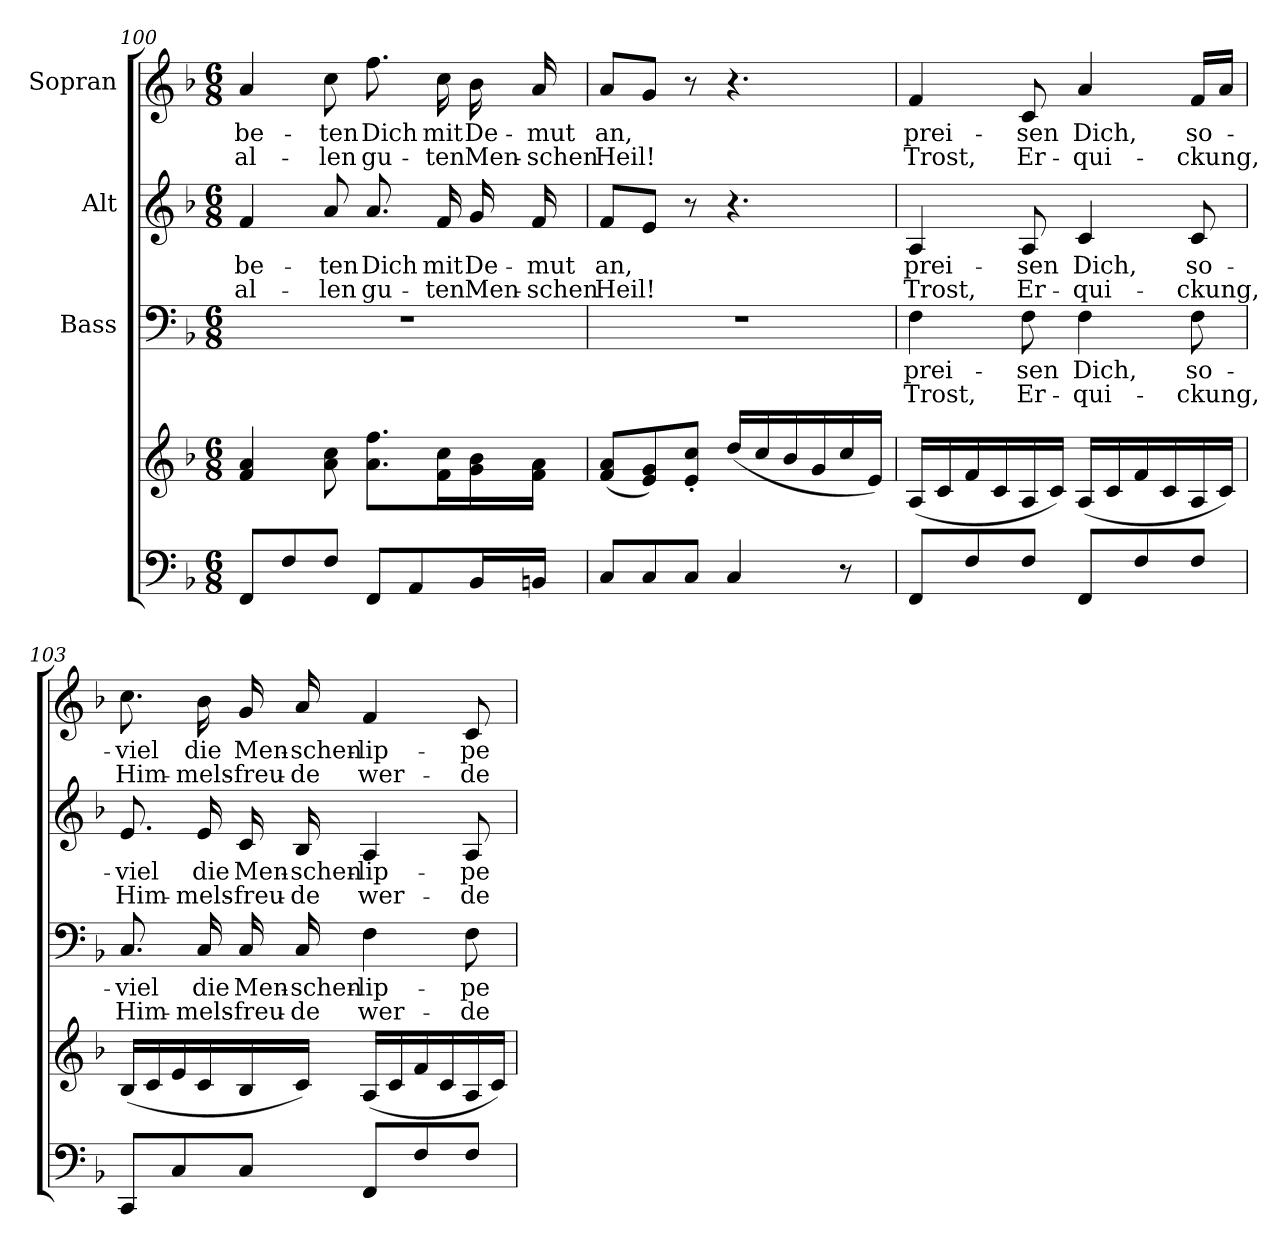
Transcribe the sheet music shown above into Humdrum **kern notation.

**kern	**kern	**kern	**text	**text	**kern	**text	**text	**kern	**text	**text
*part4	*part4	*part3	*part3	*part3	*part2	*part2	*part2	*part1	*part1	*part1
*staff5	*staff4	*staff3	*staff3	*staff3	*staff2	*staff2	*staff2	*staff1	*staff1	*staff1
*	*	*I"Bass	*	*	*I"Alt	*	*	*I"Sopran	*	*
!!LO:LB:g=z
*clefF4	*clefG2	*clefF4	*	*	*clefG2	*	*	*clefG2	*	*
*k[b-]	*k[b-]	*k[b-]	*	*	*k[b-]	*	*	*k[b-]	*	*
*F:	*F:	*F:	*	*	*F:	*	*	*F:	*	*
*M6/8	*M6/8	*M6/8	*	*	*M6/8	*	*	*M6/8	*	*
=100	=100	=100	=100	=100	=100	=100	=100	=100	=100	=100
!	!	!	!	!	!	!LO:LY:b	!LO:LY:b	!	!LO:LY:b	!LO:LY:b
8FF/L	4f/ 4a/	2.r	.	.	4f/	be-	al-	4a/	be-	al-
8F/	.	.	.	.	.	.	.	.	.	.
!	!	!	!	!	!	!LO:LY:b	!LO:LY:b	!	!LO:LY:b	!LO:LY:b
8F/J	8a\ 8cc\	.	.	.	8a/	-ten	-len	8cc\	-ten	-len
!	!	!	!	!	!	!LO:LY:b	!LO:LY:b	!	!LO:LY:b	!LO:LY:b
8FF/L	8.a\ 8.ff\L	.	.	.	8.a/	Dich	gu-	8.ff\	Dich	gu-
8AA/	.	.	.	.	.	.	.	.	.	.
!	!	!	!	!	!	!LO:LY:b	!LO:LY:b	!	!LO:LY:b	!LO:LY:b
.	16f\ 16cc\L	.	.	.	16f/	mit	-ten	16cc\	mit	-ten
!	!	!	!	!	!	!LO:LY:b	!LO:LY:b	!	!LO:LY:b	!LO:LY:b
16BB-/L	16g\ 16b-\	.	.	.	16g/	De-	Men-	16b-\	De-	Men-
!	!	!	!	!	!	!LO:LY:b	!LO:LY:b	!	!LO:LY:b	!LO:LY:b
16BBn/JJ	16f\ 16a\JJ	.	.	.	16f/	-mut	-schen	16a/	-mut	-schen
=101	=101	=101	=101	=101	=101	=101	=101	=101	=101	=101
!	!	!	!	!	!	!LO:LY:b	!LO:LY:b	!	!LO:LY:b	!LO:LY:b
8C/L	(<8f/ 8a/L	2.r	.	.	8f/L	an,	Heil!	8a/L	an,	Heil!
8C/	8e/ 8g/)	.	.	.	8e/J	.	.	8g/J	.	.
8C/J	8e/'< 8cc/'<J	.	.	.	8r	.	.	8r	.	.
4C/	(<16dd/LL	.	.	.	4.r	.	.	4.r	.	.
.	16cc/	.	.	.	.	.	.	.	.	.
.	16b-/	.	.	.	.	.	.	.	.	.
.	16g/	.	.	.	.	.	.	.	.	.
8r	16cc/	.	.	.	.	.	.	.	.	.
.	16e/JJ)	.	.	.	.	.	.	.	.	.
=102	=102	=102	=102	=102	=102	=102	=102	=102	=102	=102
!	!	!	!LO:LY:b	!LO:LY:b	!	!LO:LY:b	!LO:LY:b	!	!LO:LY:b	!LO:LY:b
8FF/L	(<16A/LL	4F\	prei-	Trost,	4A/	prei-	Trost,	4f/	prei-	Trost,
.	16c/	.	.	.	.	.	.	.	.	.
8F/	16f/	.	.	.	.	.	.	.	.	.
.	16c/	.	.	.	.	.	.	.	.	.
!	!	!	!LO:LY:b	!LO:LY:b	!	!LO:LY:b	!LO:LY:b	!	!LO:LY:b	!LO:LY:b
8F/J	16A/	8F\	-sen	Er-	8A/	-sen	Er-	8c/	-sen	Er-
.	16c/JJ)	.	.	.	.	.	.	.	.	.
!	!	!	!LO:LY:b	!LO:LY:b	!	!LO:LY:b	!LO:LY:b	!	!LO:LY:b	!LO:LY:b
8FF/L	(<16A/LL	4F\	Dich,	-qui-	4c/	Dich,	-qui-	4a/	Dich,	-qui-
.	16c/	.	.	.	.	.	.	.	.	.
8F/	16f/	.	.	.	.	.	.	.	.	.
.	16c/	.	.	.	.	.	.	.	.	.
!	!	!	!LO:LY:b	!LO:LY:b	!	!LO:LY:b	!LO:LY:b	!	!LO:LY:b	!LO:LY:b
8F/J	16A/	8F\	so-	-ckung,	8c/	so-	-ckung,	16f/LL	so-	-ckung,
.	16c/JJ)	.	.	.	.	.	.	16a/JJ	.	.
!!LO:PB:g=z
=103	=103	=103	=103	=103	=103	=103	=103	=103	=103	=103
!	!	!	!LO:LY:b	!LO:LY:b	!	!LO:LY:b	!LO:LY:b	!	!LO:LY:b	!LO:LY:b
8CC/L	(<16B-/LL	8.C/	-viel	Him-	8.e/	-viel	Him-	8.cc\	-viel	Him-
.	16c/	.	.	.	.	.	.	.	.	.
8C/	16e/	.	.	.	.	.	.	.	.	.
!	!	!	!LO:LY:b	!LO:LY:b	!	!LO:LY:b	!LO:LY:b	!	!LO:LY:b	!LO:LY:b
.	16c/	16C/	die	-mels-	16e/	die	-mels-	16b-\	die	-mels-
!	!	!	!LO:LY:b	!LO:LY:b	!	!LO:LY:b	!LO:LY:b	!	!LO:LY:b	!LO:LY:b
8C/J	16B-/	16C/	Men-	-freu-	16c/	Men-	-freu-	16g/	Men-	-freu-
!	!	!	!LO:LY:b	!LO:LY:b	!	!LO:LY:b	!LO:LY:b	!	!LO:LY:b	!LO:LY:b
.	16c/JJ)	16C/	-schen-	-de	16B-/	-schen-	-de	16a/	-schen-	-de
!	!	!	!LO:LY:b	!LO:LY:b	!	!LO:LY:b	!LO:LY:b	!	!LO:LY:b	!LO:LY:b
8FF/L	(<16A/LL	4F\	-lip-	wer-	4A/	-lip-	wer-	4f/	-lip-	wer-
.	16c/	.	.	.	.	.	.	.	.	.
8F/	16f/	.	.	.	.	.	.	.	.	.
.	16c/	.	.	.	.	.	.	.	.	.
!	!	!	!LO:LY:b	!LO:LY:b	!	!LO:LY:b	!LO:LY:b	!	!LO:LY:b	!LO:LY:b
8F/J	16A/	8F\	-pe	-de	8A/	-pe	-de	8c/	-pe	-de
.	16c/JJ)	.	.	.	.	.	.	.	.	.
=	=	=	=	=	=	=	=	=	=	=
*-	*-	*-	*-	*-	*-	*-	*-	*-	*-	*-
